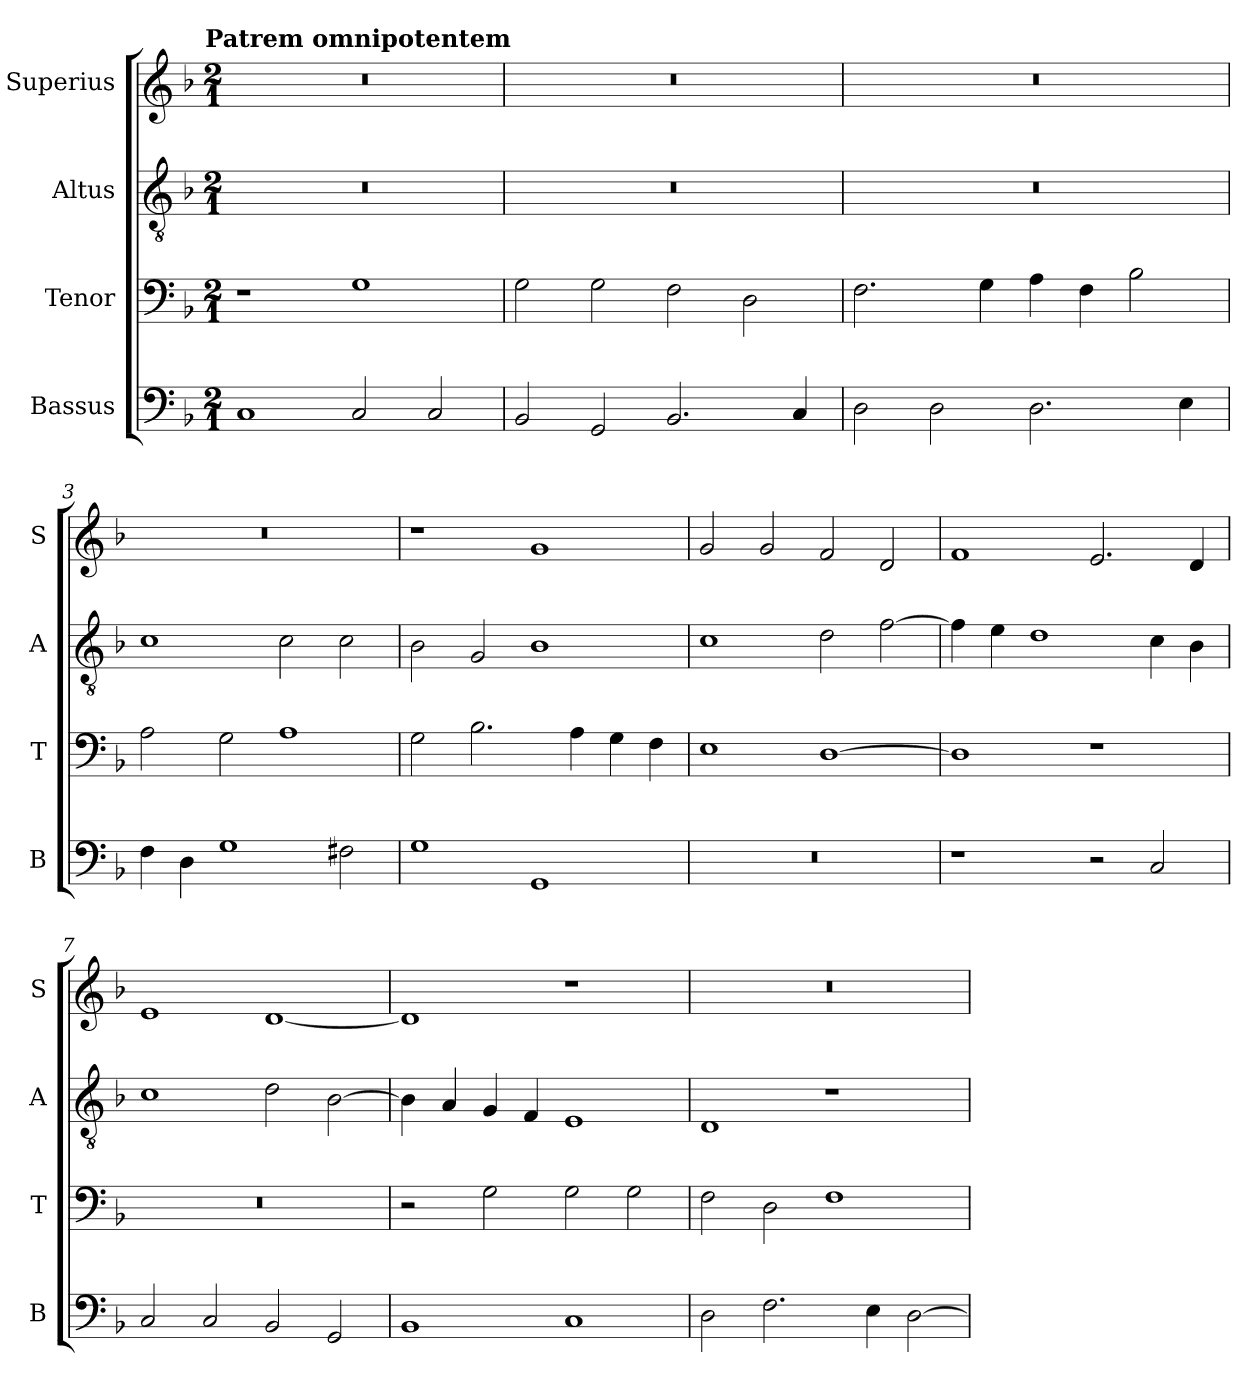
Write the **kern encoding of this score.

**kern	**kern	**kern	**kern
*part4	*part3	*part2	*part1
*staff4	*staff3	*staff2	*staff1
*I"Bassus	*I"Tenor	*I"Altus	*I"Superius
*I'B	*I'T	*I'A	*I'S
*clefF4	*clefF4	*clefGv2	*clefG2
*k[b-]	*k[b-]	*k[b-]	*k[b-]
*F:	*F:	*F:	*F:
!!LO:TX:omd:t=Patrem omnipotentem
*M2/1	*M2/1	*M2/1	*M2/1
=	=	=	=
1C	1r	0r	0r
2C	1G	.	.
2C	.	.	.
=1	=1	=1	=1
2BB-	2G	0r	0r
2GG	2G	.	.
2.BB-	2F	.	.
.	2D	.	.
4C	.	.	.
=2	=2	=2	=2
2D	2.F	0r	0r
2D	.	.	.
.	4G	.	.
2.D	4A	.	.
.	4F	.	.
.	2B-	.	.
4E	.	.	.
=3	=3	=3	=3
4F	2A	1c	0r
4D	.	.	.
1G	2G	.	.
.	1A	2c	.
2F#X	.	2c	.
=4	=4	=4	=4
1G	2G	2B-	1r
.	2.B-	2G	.
1GG	.	1B-	1g
.	4A	.	.
.	4G	.	.
.	4F	.	.
=5	=5	=5	=5
0r	1E	1c	2g
.	.	.	2g
.	[1D	2d	2f
.	.	[2f	2d
=6	=6	=6	=6
1r	1D]	4f]	1f
.	.	4e	.
.	.	1d	.
2r	1r	.	2.e
2C	.	4c	.
.	.	4B-	4d
=7	=7	=7	=7
2C	0r	1c	1e
2C	.	.	.
2BB-	.	2d	[1d
2GG	.	[2B-	.
=8	=8	=8	=8
1BB-	2r	4B-]	1d]
.	.	4A	.
.	2G	4G	.
.	.	4F	.
1C	2G	1E	1r
.	2G	.	.
=9	=9	=9	=9
2D	2F	1D	0r
2.F	2D	.	.
.	1F	1r	.
4E	.	.	.
[2D	.	.	.
=	=	=	=
*-	*-	*-	*-
